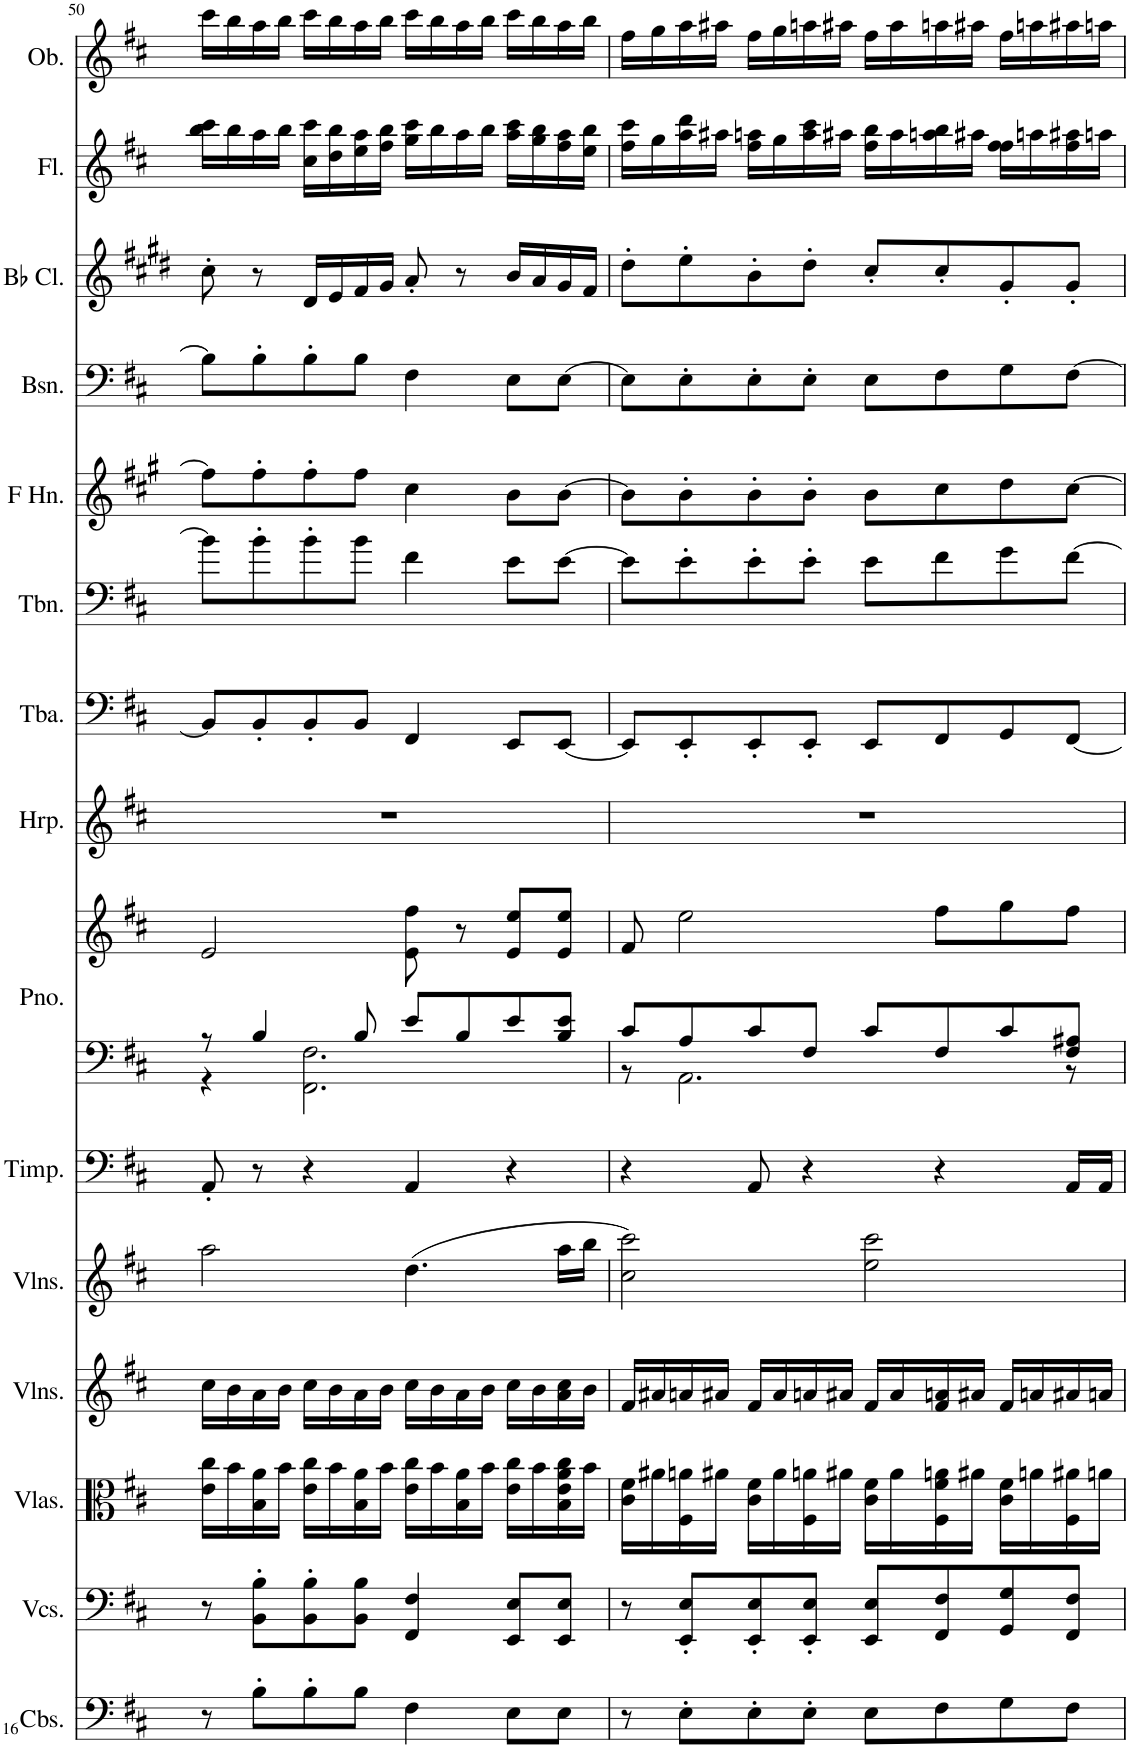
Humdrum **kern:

**kern	**kern	**kern	**kern	**kern	**kern	**kern	**kern	**kern	**kern	**kern	**kern	**kern	**kern	**kern	**kern
*part15	*part14	*part13	*part12	*part11	*part10	*part9	*part9	*part8	*part7	*part6	*part5	*part4	*part3	*part2	*part1
*staff16	*staff15	*staff14	*staff13	*staff12	*staff11	*staff10	*staff9	*staff8	*staff7	*staff6	*staff5	*staff4	*staff3	*staff2	*staff1
*I"Contrabasses	*I"Violoncellos	*I"Violas	*I"Violins	*I"Violins	*I"Timpani	*I"Piano	*	*I"Harp	*I"Tuba	*I"Trombone	*I"Horn in F	*I"Bassoon	*I"Bb Clarinet	*I"Flute	*I"Oboe
*I'Cbs.	*I'Vcs.	*I'Vlas.	*I'Vlns.	*I'Vlns.	*I'Timp.	*I'Pno.	*	*I'Hrp.	*I'Tba.	*I'Tbn.	*	*I'Bsn.	*I'Bb Cl.	*I'Fl.	*I'Ob.
!!LO:PB:g=z
*clefF4	*clefF4	*clefC3	*clefG2	*clefG2	*clefF4	*clefF4	*clefG2	*clefG2	*clefF4	*clefF4	*clefG2	*clefF4	*clefG2	*clefG2	*clefG2
*Trd7c12	*	*	*	*	*	*	*	*	*	*	*Trd4c7	*	*Trd1c2	*	*
*k[f#c#]	*k[f#c#]	*k[f#c#]	*k[f#c#]	*k[f#c#]	*k[f#c#]	*k[f#c#]	*k[f#c#]	*k[f#c#]	*k[f#c#]	*k[f#c#]	*k[f#c#g#]	*k[f#c#]	*k[f#c#g#d#]	*k[f#c#]	*k[f#c#]
*M4/4	*M4/4	*M4/4	*M4/4	*M4/4	*M4/4	*M4/4	*M4/4	*M4/4	*M4/4	*M4/4	*M4/4	*M4/4	*M4/4	*M4/4	*M4/4
=50	=50	=50	=50	=50	=50	=50	=50	=50	=50	=50	=50	=50	=50	=50	=50
*	*	*	*	*	*	*^	*	*	*	*	*	*	*	*	*
8r	8r	16e\ 16cc#\LL	16cc#\LL	2aa\	8AA'/	8r	4r	2e/	1r	8BB/L]	8b\L]	8ff#\L]	8B\L]	8cc#'\	16bb\ 16ccc#\LL	16ccc#\LL
.	.	16b\	16b\	.	.	.	.	.	.	.	.	.	.	.	16bb\	16bb\
8B'\L	8BB\' 8B\'L	16B\ 16a\	16a\	.	8r	4B/	.	.	.	8BB'/	8b'\	8ff#'\	8B'\	8r	16aa\	16aa\
.	.	16b\JJ	16b\JJ	.	.	.	.	.	.	.	.	.	.	.	16bb\JJ	16bb\JJ
8B'\	8BB\' 8B\'	16e\ 16cc#\LL	16cc#\LL	.	4r	.	2.FF#\ 2.F#\	.	.	8BB'/	8b'\	8ff#'\	8B'\	16d#/LL	16cc#\ 16ccc#\LL	16ccc#\LL
.	.	16b\	16b\	.	.	.	.	.	.	.	.	.	.	16e/	16dd\ 16bb\	16bb\
8B\J	8BB\ 8B\J	16B\ 16a\	16a\	.	.	8B/	.	.	.	8BB/J	8b\J	8ff#\J	8B\J	16f#/	16ee\ 16aa\	16aa\
.	.	16b\JJ	16b\JJ	.	.	.	.	.	.	.	.	.	.	16g#/JJ	16ff#\ 16bb\JJ	16bb\JJ
4F#\	4FF#/ 4F#/	16e\ 16cc#\LL	16cc#\LL	(4.dd\	4AA/	8e/L	.	8e\ 8ff#\	.	4FF#/	4f#\	4cc#\	4F#\	8a'/	16gg\ 16ccc#\LL	16ccc#\LL
.	.	16b\	16b\	.	.	.	.	.	.	.	.	.	.	.	16bb\	16bb\
.	.	16B\ 16a\	16a\	.	.	8B/	.	8r	.	.	.	.	.	8r	16aa\	16aa\
.	.	16b\JJ	16b\JJ	.	.	.	.	.	.	.	.	.	.	.	16bb\JJ	16bb\JJ
8E\L	8EE/ 8E/L	16e\ 16cc#\LL	16cc#\LL	.	4r	8e/	.	8e/ 8ee/L	.	8EE/L	8e\L	8b\L	8E\L	16b/LL	16aa\ 16ccc#\LL	16ccc#\LL
.	.	16b\	16b\	.	.	.	.	.	.	.	.	.	.	16a/	16gg\ 16bb\	16bb\
8E\J	8EE/ 8E/J	16B\ 16e\ 16a\ 16cc#\	16a\ 16cc#\	16aa\LL	.	8B/ 8e/J	.	8e/ 8ee/J	.	[8EE/J	[8e\J	[8b\J	[8E\J	16g#/	16ff#\ 16aa\	16aa\
.	.	16b\JJ	16b\JJ	16bb\JJ	.	.	.	.	.	.	.	.	.	16f#/JJ	16ee\ 16bb\JJ	16bb\JJ
=51	=51	=51	=51	=51	=51	=51	=51	=51	=51	=51	=51	=51	=51	=51	=51	=51
8r	8r	16c#\ 16f#\LL	16f#/LL	2cc#\ 2ccc#\)	4r	8c#/L	8r	8f#/	1r	8EE/L]	8e\L]	8b\L]	8E\L]	8dd#'\L	16ff#\ 16ccc#\LL	16ff#\LL
.	.	16a#X\	16a#X/	.	.	.	.	.	.	.	.	.	.	.	16gg\	16gg\
8E'\L	8EE/' 8E/'L	16F#\ 16an\	16an/	.	.	8A/	2.AA\	2ee\	.	8EE'/	8e'\	8b'\	8E'\	8ee'\	16aa\ 16ddd\	16aa\
.	.	16a#X\JJ	16a#X/JJ	.	.	.	.	.	.	.	.	.	.	.	16aa#X\JJ	16aa#X\JJ
8E'\	8EE/' 8E/'	16c#\ 16f#\LL	16f#/LL	.	8AA/	8c#/	.	.	.	8EE'/	8e'\	8b'\	8E'\	8b'\	16ff#\ 16aan\LL	16ff#\LL
.	.	16a#\	16a#/	.	.	.	.	.	.	.	.	.	.	.	16gg\	16gg\
8E'\J	8EE/' 8E/'J	16F#\ 16an\	16an/	.	4r	8F#/J	.	.	.	8EE'/J	8e'\J	8b'\J	8E'\J	8dd#'\J	16aa\ 16ccc#\	16aan\
.	.	16a#X\JJ	16a#X/JJ	.	.	.	.	.	.	.	.	.	.	.	16aa#X\JJ	16aa#X\JJ
8E\L	8EE/ 8E/L	16c#\ 16f#\LL	16f#/LL	2ee\ 2ccc#\	.	8c#/L	.	.	.	8EE/L	8e\L	8b\L	8E\L	8cc#'/L	16ff#\ 16bb\LL	16ff#\LL
.	.	16a#\	16a#/	.	.	.	.	.	.	.	.	.	.	.	16aa#\	16aa#\
8F#\	8FF#/ 8F#/	16F#\ 16f#\ 16an\	16f#/ 16an/	.	4r	8F#/	.	8ff#\L	.	8FF#/	8f#\	8cc#\	8F#\	8cc#'/	16aan\ 16bb\	16aan\
.	.	16a#X\JJ	16a#X/JJ	.	.	.	.	.	.	.	.	.	.	.	16aa#X\JJ	16aa#X\JJ
8G\	8GG/ 8G/	16c#\ 16f#\LL	16f#/LL	.	.	8c#/	.	8gg\	.	8GG/	8g\	8dd\	8G\	8g#'/	16ff#\ 16ff#\LL	16ff#\LL
.	.	16an\	16an/	.	.	.	.	.	.	.	.	.	.	.	16aan\	16aan\
8F#\J	8FF#/ 8F#/J	16F#\ 16a#X\	16a#X/	.	16AA/LL	8F#/ 8A#X/J	8r	8ff#\J	.	[8FF#/J	[8f#\J	[8cc#\J	[8F#\J	8g#'/J	16ff#\ 16aa#X\	16aa#X\
.	.	16an\JJ	16an/JJ	.	16AA/JJ	.	.	.	.	.	.	.	.	.	16aan\JJ	16aan\JJ
*	*	*	*	*	*	*v	*v	*	*	*	*	*	*	*	*	*
=	=	=	=	=	=	=	=	=	=	=	=	=	=	=	=
*-	*-	*-	*-	*-	*-	*-	*-	*-	*-	*-	*-	*-	*-	*-	*-
